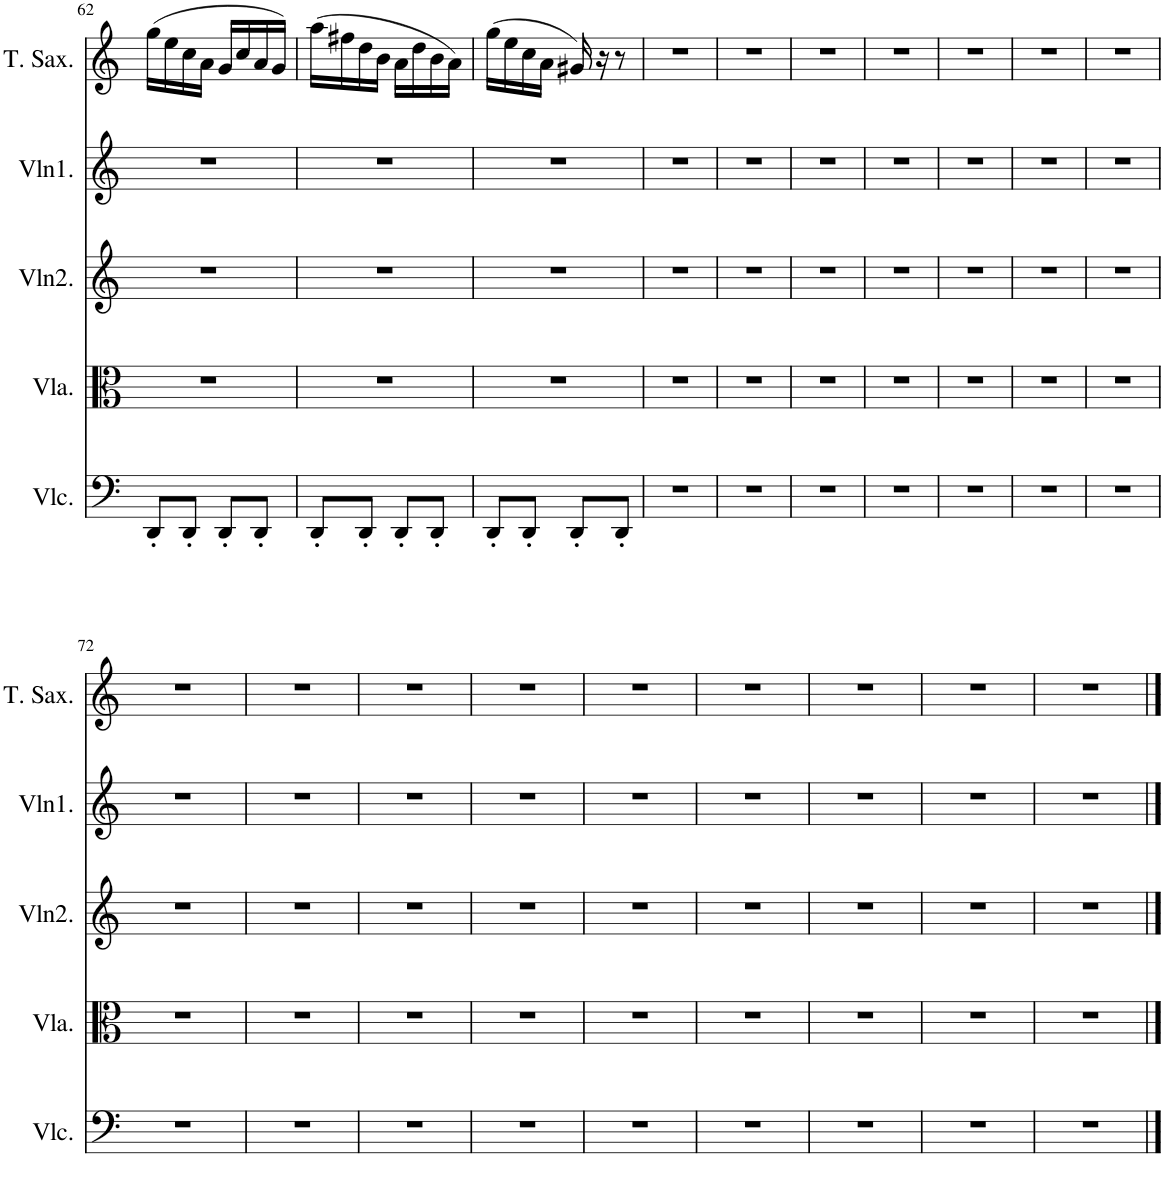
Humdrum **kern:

**kern	**kern	**kern	**kern	**kern
*part5	*part4	*part3	*part2	*part1
*staff5	*staff4	*staff3	*staff2	*staff1
*I"Cello	*I"Viola	*I"Violin2	*I"Violin1	*I"Tenor Sax
*	*I'Vla.	*I'Vln2.	*I'Vln1.	*I'T. Sax.
!!LO:PB:g=z
*clefF4	*clefC3	*clefG2	*clefG2	*clefG2
*	*	*	*	*Trd8c14
*k[]	*k[]	*k[]	*k[]	*k[]
*M2/4	*M2/4	*M2/4	*M2/4	*M2/4
=62	=62	=62	=62	=62
8DD'/L	2r	2r	2r	(16gg\LL
.	.	.	.	16ee\
8DD'/J	.	.	.	16cc\
.	.	.	.	16a\JJ
8DD'/L	.	.	.	16g/LL
.	.	.	.	16cc/
8DD'/J	.	.	.	16a/
.	.	.	.	16g/JJ)
=63	=63	=63	=63	=63
8DD'/L	2r	2r	2r	(16aa\LL
.	.	.	.	16ff#X\
8DD'/J	.	.	.	16dd\
.	.	.	.	16b\JJ
8DD'/L	.	.	.	16a\LL
.	.	.	.	16dd\
8DD'/J	.	.	.	16b\
.	.	.	.	16a\JJ)
=64	=64	=64	=64	=64
8DD'/L	2r	2r	2r	(16gg\LL
.	.	.	.	16ee\
8DD'/J	.	.	.	16cc\
.	.	.	.	16a\JJ
8DD'/L	.	.	.	16g#X/)
.	.	.	.	16r
8DD'/J	.	.	.	8r
=65	=65	=65	=65	=65
2r	2r	2r	2r	2r
=66	=66	=66	=66	=66
2r	2r	2r	2r	2r
=67	=67	=67	=67	=67
2r	2r	2r	2r	2r
=68	=68	=68	=68	=68
2r	2r	2r	2r	2r
=69	=69	=69	=69	=69
2r	2r	2r	2r	2r
=70	=70	=70	=70	=70
2r	2r	2r	2r	2r
=71	=71	=71	=71	=71
2r	2r	2r	2r	2r
!!LO:LB:g=z
=72	=72	=72	=72	=72
2r	2r	2r	2r	2r
=73	=73	=73	=73	=73
2r	2r	2r	2r	2r
=74	=74	=74	=74	=74
2r	2r	2r	2r	2r
=75	=75	=75	=75	=75
2r	2r	2r	2r	2r
=76	=76	=76	=76	=76
2r	2r	2r	2r	2r
=77	=77	=77	=77	=77
2r	2r	2r	2r	2r
=78	=78	=78	=78	=78
2r	2r	2r	2r	2r
=79	=79	=79	=79	=79
2r	2r	2r	2r	2r
=80	=80	=80	=80	=80
2r	2r	2r	2r	2r
==	==	==	==	==
*-	*-	*-	*-	*-
